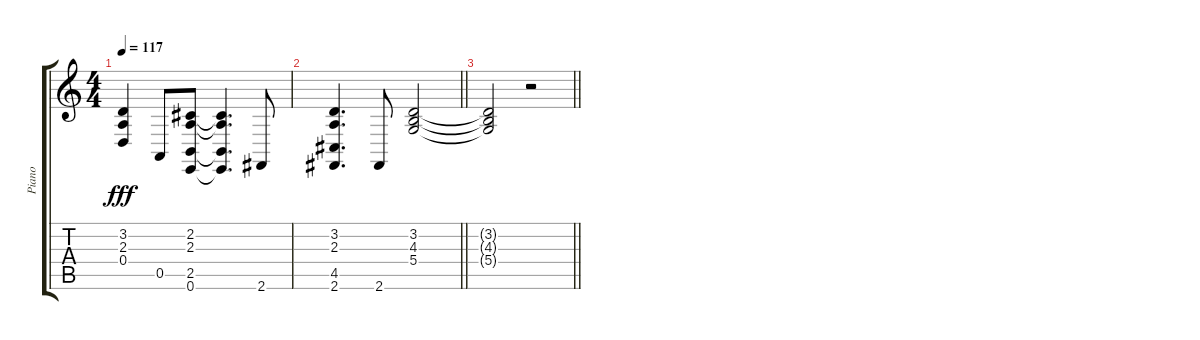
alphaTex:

\track ("Piano" "Piano") {instrument brightacousticpiano}
\staff {score tabs}
\tuning (E4 B3 G3 D3 A2 E2) {hide}
\ts (4 4)
\tempo 117
\clef g2
\ks c
(3.2 2.3 0.4).4{dy fff} 0.5.8 (2.2 2.3 2.5 0.6).8 (2.2{t} 2.3{t} 2.5{t} 0.6{t}).4{d} 2.6.8 |
\barLineRight lightlight
(3.2 2.3 4.5 2.6).4{d} 2.6.8 (3.2 4.3 5.4).2 |
\barLineRight lightlight
(3.2{t} 4.3{t} 5.4{t}).2 r.2
